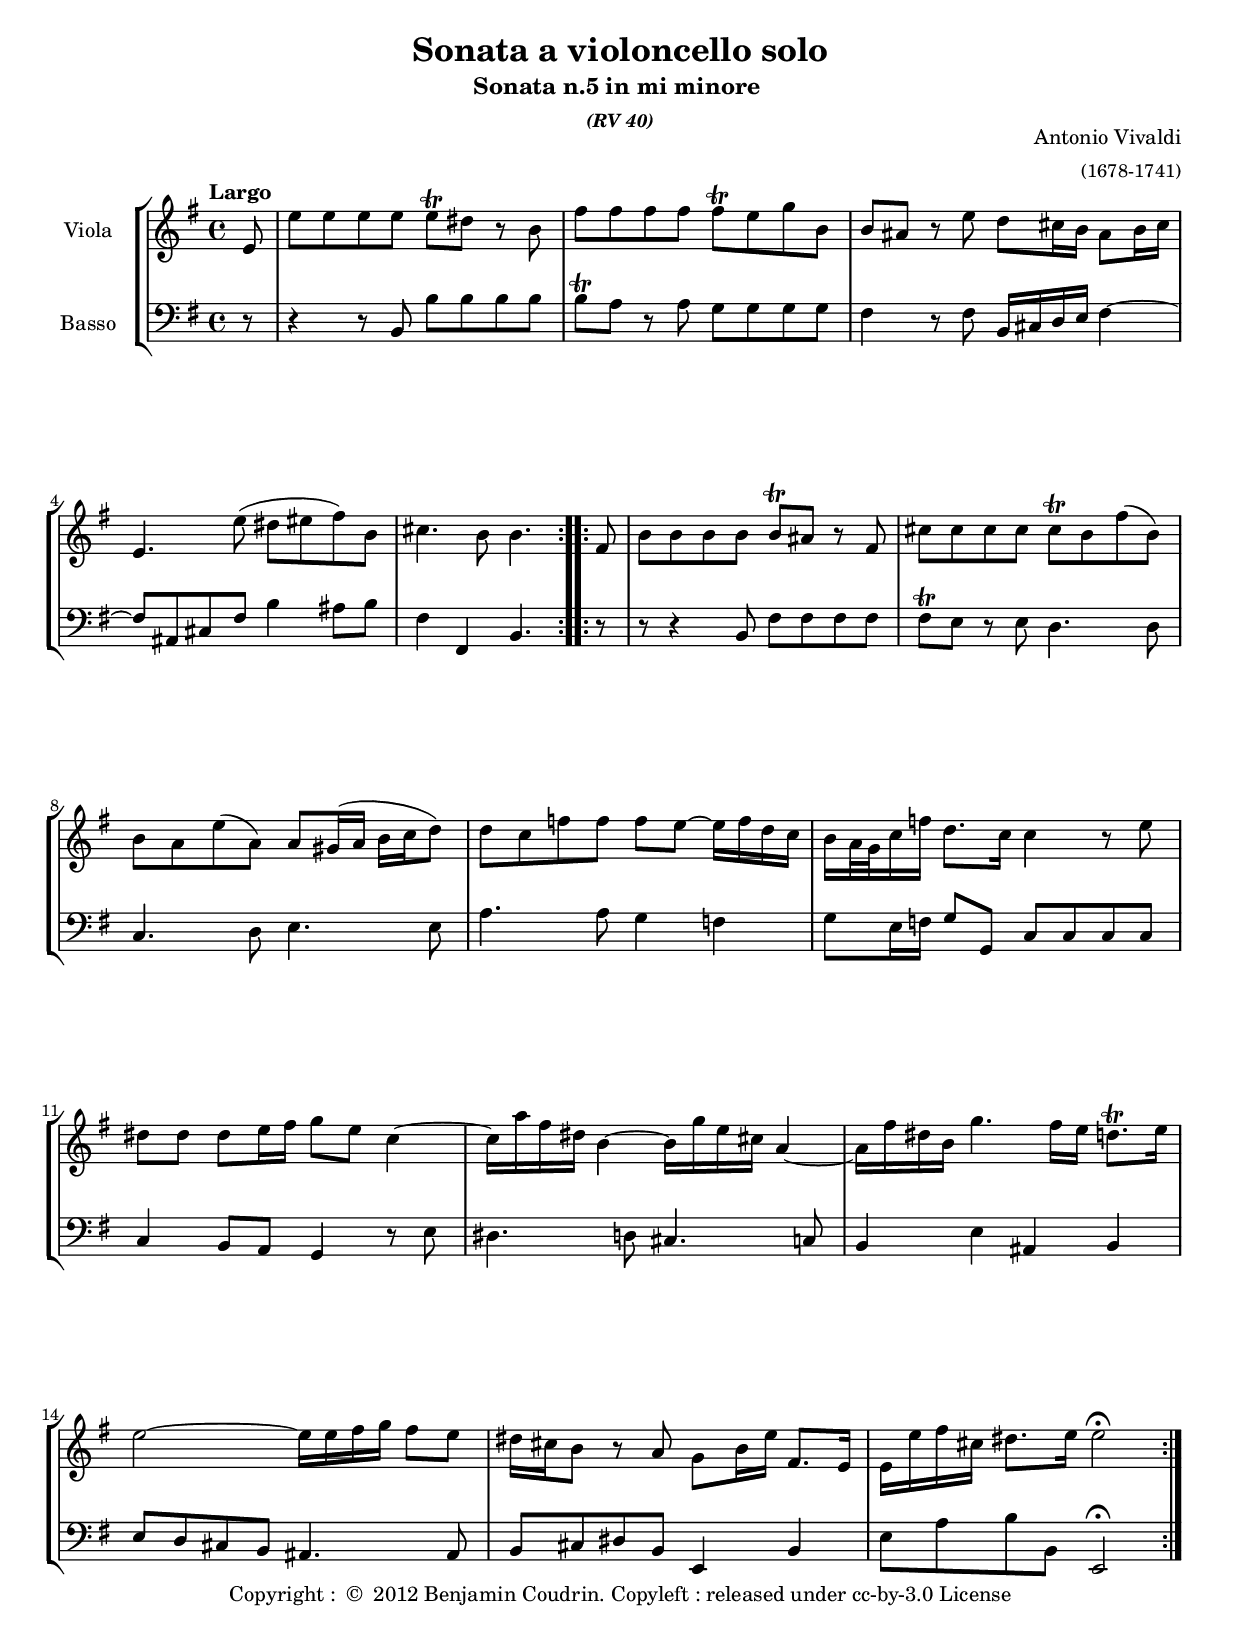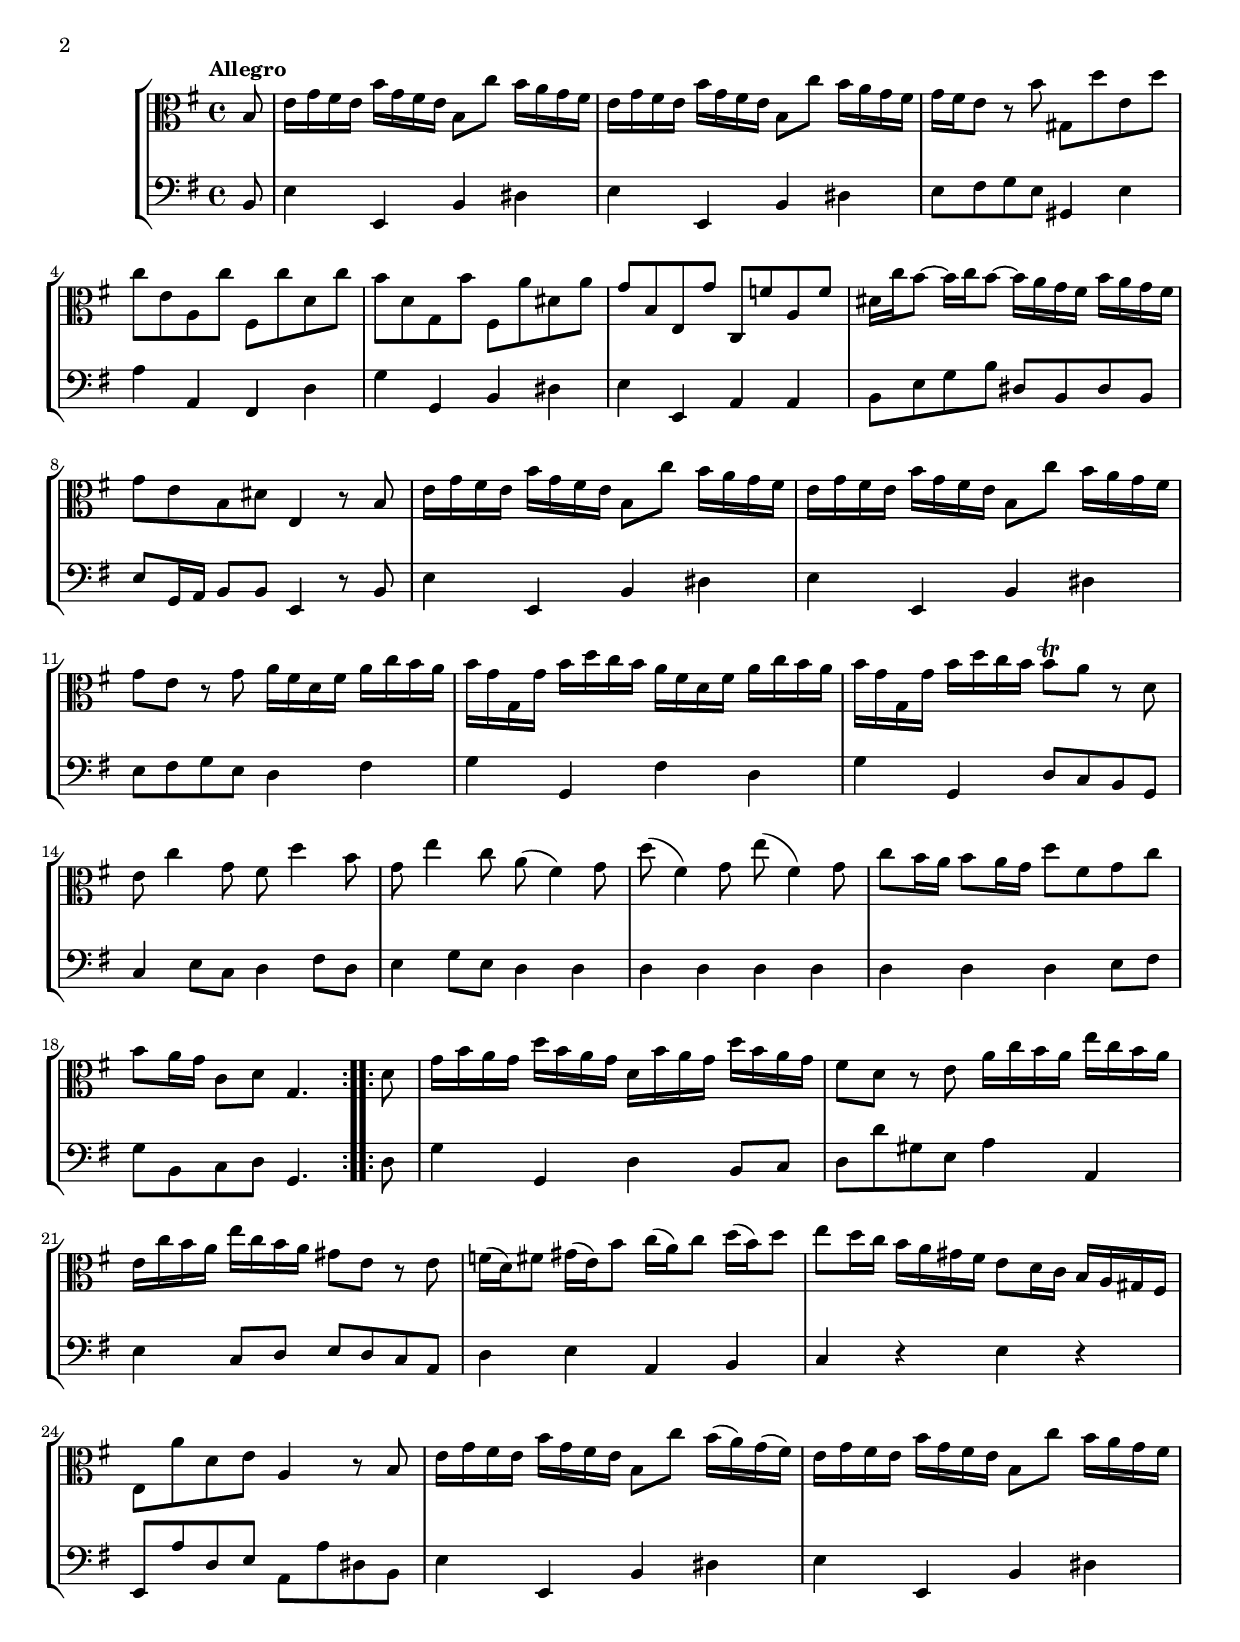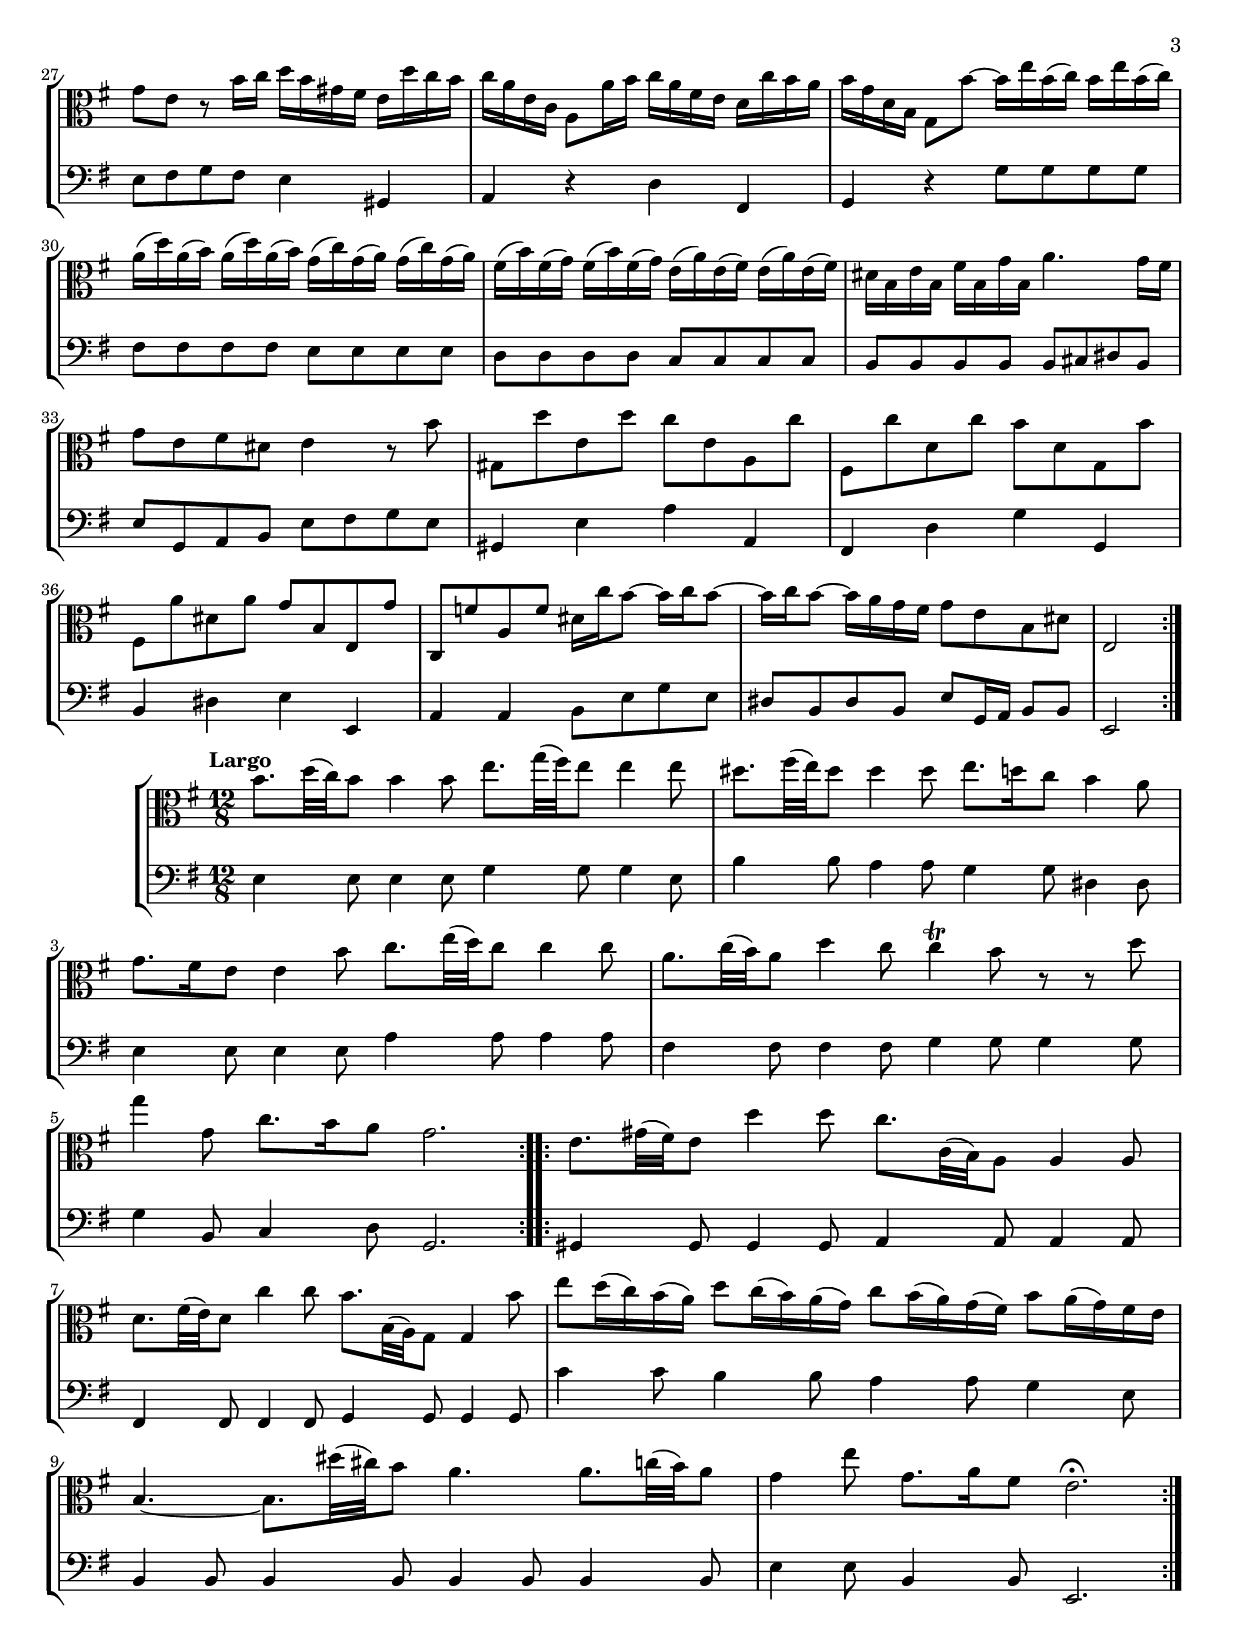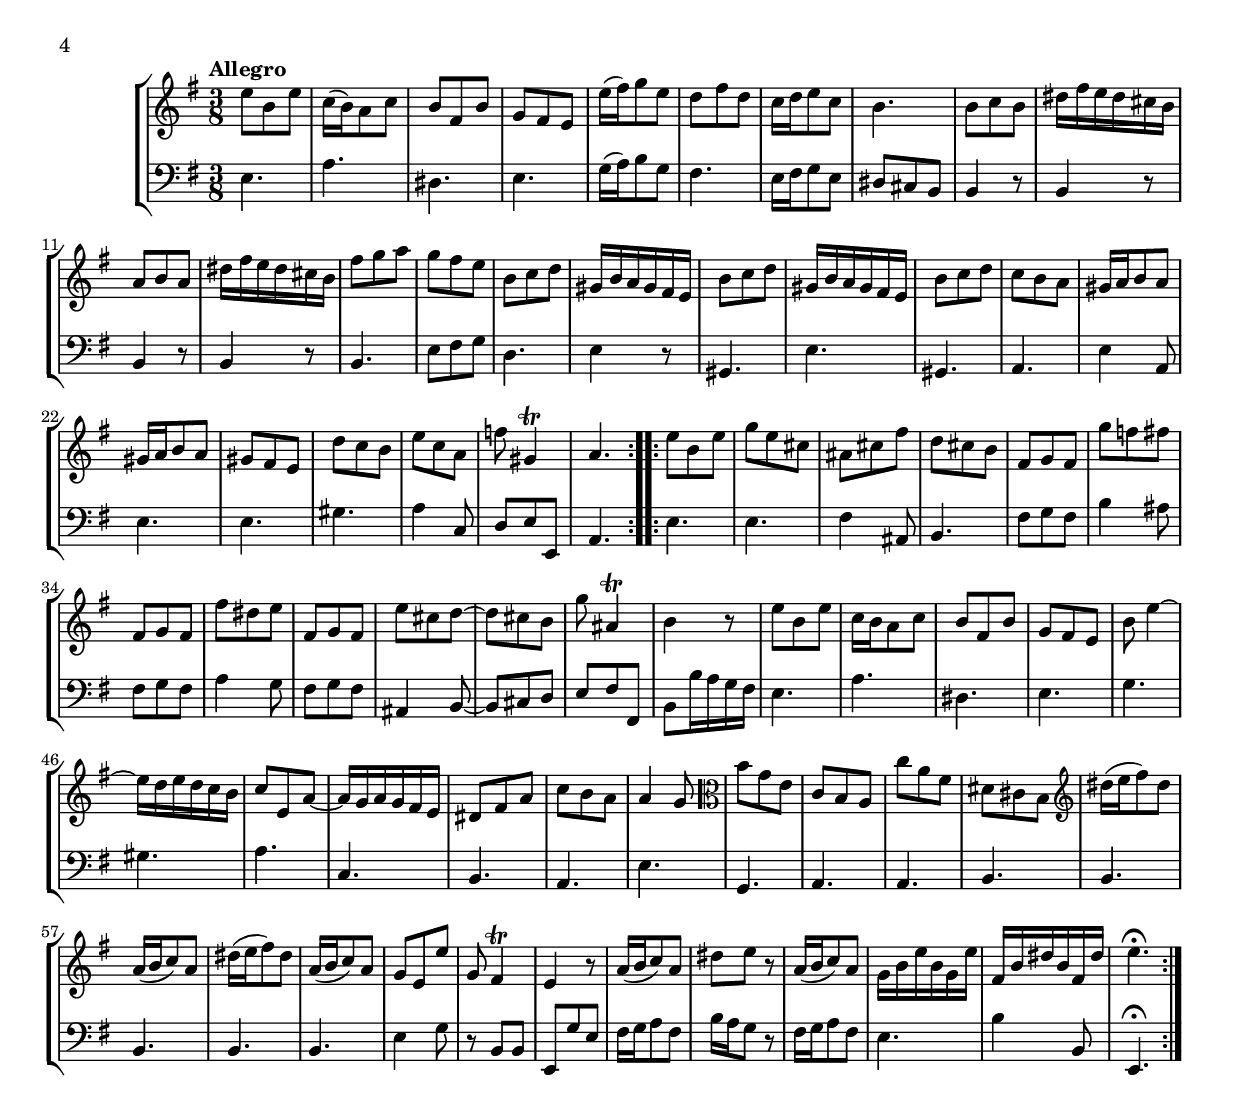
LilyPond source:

%%  rv40.ly
%%  Copyright (c) 2012 Benjamin Coudrin <benjamin.coudrin@gmail.com>
%%                All Rights Reserved
%%
%%  Copyleft :
%%  This program is free software. It comes without any warranty, to
%%  the extent permitted by applicable law. You can redistribute it
%%  and/or modify it under the terms of the Do What The Fuck You Want
%%  To Public License, Version 2, as published by Sam Hocevar. See
%%  http://sam.zoy.org/wtfpl/COPYING for more details.

\version "2.14.2"

#(set-default-paper-size "a4")
#(set-global-staff-size 18)

\paper {
  line-width    = 190\mm
  left-margin   = 10\mm
  top-margin    = 10\mm
  bottom-margin = 20\mm
  ragged-last-bottom = ##t 
  ragged-bottom = ##f
  annotate-spacing = ##f
  #(define page-breaking ly:page-turn-breaking)
}

\book {
  \header {
    title = "Sonata a violoncello solo"
    subtitle = \markup \center-column { "Sonata n.5 in mi minore "\small \italic "(RV 40)" }
    composer =  \markup \right-column { "Antonio Vivaldi" \small "(1678-1741)" }
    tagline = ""
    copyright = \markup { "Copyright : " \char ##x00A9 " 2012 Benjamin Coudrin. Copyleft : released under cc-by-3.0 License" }
  }

  
  \score {
    \new StaffGroup <<
      \new Staff <<
        \set Staff.instrumentName = #"Viola"
        \set Staff.shortInstrumentName = #""
        \relative c' {
          \tempo "Largo"
          \key e \minor
          \time 4/4 
          \clef treble
          \partial 8
          \repeat volta 2 {
            e8                                 | 
            e' e e e e\trill dis r b           | % 1
            fis' fis fis fis fis\trill e g b,  | % 2
            b ais r e' d cis16 b ais8 b16 cis  | % 3
            e,4. e'8 ( dis eis fis) b,8        | % 4
            cis4. b8 b4.                         % 5
          }
          \repeat volta 2 {
            fis8                                       |
            b8 b b b b\trill ais r8 fis                | % 6
            cis' cis cis cis cis\trill b fis' (b,)     | % 7
            b8 a e' (a,) a gis16 (a b c d8)            | % 8
            d8 c f f f e~ e16 f d c                    | % 9
            b16 a32 g c16 f d8. c16 c4 r8 e            | % 10
            dis dis dis e16 fis g8 e c4~               | % 11
            c16 a' fis dis b4~ b16 g' e cis a4~        | % 12
            a16 fis' dis b g'4. fis16 e d8.\trill e16  | % 13
            e2~ e16 e fis g fis8 e                     | % 14
            dis16 cis b8 r a g b16 e fis,8. e16        | % 15
            e16 e' fis cis dis8. e16 e2\fermata          % 16
          }
        }
      >>
      
      \new Staff <<
        \set Staff.instrumentName = #"Basso"
        \set Staff.shortInstrumentName = #""
        \relative c {
          \clef bass
          \key e \minor 
          \time 4/4
          \partial 8
          \repeat volta 2 {
            r8                              |
            r4 r8 b8 b' b b b               | % 1
            b8\trill a r8 a g g g g         | % 2
            fis4 r8 fis b,16 cis d e fis4~  | % 3
            fis8 ais, cis fis b4 ais8 b     | % 4
            fis4 fis, b4.                     % 5
          }
          \repeat volta 2 {
            r8                         |
            r8 r4 b8 fis' fis fis fis  | % 6
            fis8\trill e r8 e d4. d8   | % 7
            c4. d8 e4. e8              | % 8
            a4. a8 g4 f                | % 9
            g8 e16 f g8 g, c c c c     | % 10
            c4 b8 a g4 r8 e'           | % 11
            dis4. d8 cis4. c8          | % 12
            b4 e ais, b                | % 13
            e8 d cis b ais4. ais8      | % 14
            b cis dis b e,4 b'         | % 15
            e8 a b b, e,2\fermata        % 16
          }
        }
      >>
    >>
    
    %\include "settings.ly"
  }
  
  \score {
    \new StaffGroup <<
      \new Staff <<
        \relative c' {
          \tempo "Allegro"
          \key e \minor
          \clef alto
          \partial 8
          \repeat volta 2 {
            b8                                            |
            e16 g fis e b' g fis e b8 c' b16 a g fis      | % 17
            e g fis e b' g fis e b8 c' b16 a g fis        | % 18
            g fis e8 r b' gis, d'' e, d'                  | % 19
            c e, a, c' fis,, c'' d, c'                    | % 20
            b d, g, b' fis, a' dis, a'                    | % 21
            g b, e, g' c,, f' a, f'                       | % 22
            dis16 c' b8~ b16 c b8~ b16 a g fis b a g fis  | % 23
            %\allowPageTurn
            g8 e b dis e,4 r8 b'                          | % 24
            e16 g fis e b' g fis e b8 c' b16 a g fis      | % 25
            e g fis e b' g fis e b8 c' b16 a g fis        | % 26
            g8 e r g a16 fis d fis a c b a                | % 27
            b g g, g' b d c b a fis d fis a c b a         | % 28
            b g g, g' b d c b b8\trill a r8 d,            | % 29
            e c'4 g8 fis d'4 b8                           | % 30
            g e'4 c8 a(fis4) g8                           | % 31
            d' (fis,4)  g8 e' (fis,4) g8                  | % 32
            c b16 a b8 a16 g d'8 fis, g c                 | % 33
            b8 a16 g c,8 d g,4.                             % 34
          }
          \repeat volta 2 {
            d'8                                                        | 
            g16 b a g d' b a g d b' a g d' b a g                       | % 35
            fis8 d r e a16 c b a e' c b a                              | % 36
            e c' b a e' c b a gis8 e r e                               | % 37
            f16 (d) fis8 gis16 (e) b'8 c16 (a) c8 d16 (b) d8           | % 38
            e d16 c b a gis fis e8 d16 c b a gis fis                   | % 39
            e8 a' d, e a,4 r8 b                                        | % 40
            e16 g fis e b' g fis e b8 c' b16 (a) g (fis)               | % 41
            e g fis e b' g fis e b8 c' b16 a g fis                     | % 42
            g8 e r b'16 c d b gis fis e d' c b                         | % 43
            c a e c a8 a'16 b c a fis e d c' b a                       | % 44
            b g d b g8 b'~ b16 e b (c) b e b (c)                       | % 45
            a (d) a (b) a (d) a (b) g (c) g (a) g (c) g (a)            | % 46
            fis (b) fis (g) fis (b) fis (g) e (a) e(fis) e (a) e(fis)  | % 47
            dis b e b fis' b, g' b, a'4. g16 fis                       | % 48
            g8 e fis dis e4 r8 b'                                      | % 49
            gis, d'' e, d' c e, a, c'                                  | % 50
            fis,, c'' d, c' b d, g, b'                                 | % 51
            fis, a' dis, a' g b, e, g'                                 | % 52
            c,, f' a, f' dis16 c' b8~ b16 c b8~                        | % 53
            b16 c b8~ b16 a g fis g8 e b dis                           | % 54
            \partial 2 e,2                                               % 55
          }
        }
      >>
      
      \new Staff <<
        \relative c {
          \clef bass
          \key e \minor
          \partial 8
          \repeat volta 2 {
            b8                       |
            e4 e, b' dis             | % 17
            e e, b' dis              | % 18
            e8 fis g e gis,4 e'      | % 19
            a a, fis d'              | % 20
            g g, b dis               | % 21
            e e, a a                 | % 22
            b8 e g b dis, b dis b    | % 23
            e g,16 a b8 b e,4 r8 b'  | % 24
            e4 e, b' dis             | % 25
            e e, b' dis              | % 26
            e8 fis g e d4 fis        | % 27
            g g, fis' d              | % 28
            g g, d'8 c b g           | % 29
            c4 e8 c d4 fis8 d        | % 30
            e4 g8 e d4 d             | % 31
            d d d d                  | % 32
            d d d e8 fis             | % 33
            g8 b, c d g,4.             % 34
          }
          \repeat volta 2 {
            d'8                         |
            g4 g, d' b8 c               | % 35
            d d' gis, e a4 a,           | % 36
            e' c8 d e d c a             | % 37
            d4 e a, b                   | % 38
            c r e r                     | % 39
            e,8 a' d, e a, a' dis, b    | % 40
            e4 e, b' dis                | % 41
            e e, b' dis                 | % 42
            e8 fis g fis e4 gis,        | % 43
            a r d fis,                  | % 44
            g r g'8 g g g               | % 45
            fis fis fis fis e e e e     | % 46
            d d d d c c c c             | % 47
            b b b b b cis dis b         | % 48
            e g, a b e fis g e          | % 49
            gis,4 e' a a,               | % 50
            fis d' g g,                 | % 51
            b dis e e,                  | % 52
            a a b8 e g e                | % 53
            dis8 b dis b e g,16 a b8 b  | % 54
            \partial 2 e,2                % 94
          }
        }
      >>
    >>
    
    %\include "settings.ly"
  }
  
  \score {
    \new StaffGroup <<
      \new Staff <<
        \relative c' {
          \tempo "Largo"
          \key e \minor
          \time 12/8 
          \clef alto
          \repeat volta 2 {
            b'8. [d32 (c) b8] b4 b8 e8. [g32 (fis) e8] e4 e8     | % 56
            dis8. [fis32 (e) dis8] dis4 dis8 e8. [d16 c8] b4 a8  | % 57
            g8. [fis16 e8] e4 b'8 c8. [e32 (d) c8] c4 c8         | % 58
            a8. [c32 (b) a8] d4 c8 c4\trill b8 r8 r8 d8          | % 59
            g4 g,8 c8. [b16 a8] g2.                              | % 60
          }
          \repeat volta 2 {
            e8. gis32 (fis) e8 d'4 d8 c8. c,32 (b) a8 a4 a8                       | % 61
            d8. fis32 (e) d8 c'4 c8 b8. b,32 (a) g8 g4 b'8                        | % 62
            e d16 (c) b (a) d8 c16 (b) a (g) c8 b16 (a) g (fis) b8 a16 (g) fis e  | % 63
            b4.~b8. dis'32 (cis) b8 a4. a8. c32 (b) a8                            | % 64
            g4 e'8 g,8. a16 fis8 e2.\fermata                                      | % 65
          }
        }
      >>
      
      \new Staff <<
        \relative c {
          \key e \minor
          \clef bass
          \time 12/8
          \repeat volta 2 {
            e4 e8 e4 e8 g4 g8 g4 e8          | % 56
            b'4 b8 a4 a8 g4 g8 dis4 dis8     | % 57
            e4 e8 e4 e8 a4 a8 a4 a8          | % 58
            fis4 fis8 fis4 fis8 g4 g8 g4 g8  | % 59
            g4 b,8 c4 d8 g,2.                | % 60
          }
          \repeat volta 2 {
            gis4 gis8 gis4 gis8 a4 a8 a4 a8  | % 61
            fis4 fis8 fis4 fis8 g4 g8 g4 g8  | % 62
            c'4 c8 b4 b8 a4 a8 g4 e8         | % 63
            b4 b8 b4 b8 b4 b8 b4 b8          | % 64
            e4 e8 b4 b8 e,2.                 | % 65
          }
        }
      >>
    >>
    
    %\include "settings.ly"
  }
  
  \score {
    \new StaffGroup <<
      \new Staff <<
        \relative c' {
          \tempo "Allegro"
          \time 3/8 
          \key e \minor
          \clef treble
          \repeat volta 2 {
            e'8 b e                | % 66
            c16 (b) a8 c           | % 67
            b fis b                | % 68
            g fis e                | % 69
            e'16 (fis) g8 e        | % 70
            d fis d                | % 71
            c16 d e8 c             | % 72
            b4.                    | % 73
            b8 c b                 | % 74
            dis16 fis e dis cis b  | % 75
            a8 b a                 | % 76
            dis16 fis e dis cis b  | % 77
            fis'8 g a              | % 78
            g fis e                | % 79
            b c d                  | % 80
            gis,16 b a gis fis e   | % 81
            b'8 c d                | % 82
            gis,16 b a gis fis e   | % 83
            b'8 c d                | % 84
            c b a                  | % 85
            gis16 a b8 a           | % 86
            gis16 a b8 a           | % 87
            gis fis e              | % 88
            d' c b                 | % 89
            e c a                  | % 90
            f' gis,4\trill         | % 91
            a4.                    | % 92
          }
          \repeat volta 2 {
            e'8 b e               | % 93
            g e cis               | % 94
            ais cis fis           | % 95
            d cis b               | % 96
            fis g fis             | % 97
            g' f fis              | % 98
            fis, g fis            | % 99
            fis' dis e            | % 100
            fis, g fis            | % 101
            e' cis d~             | % 102
            d cis b               | % 103
            g' ais,4\trill        | % 104
            b4 r8                 | % 105
            e b e                 | % 106
            c16 b a8 c            | % 107
            b fis b               | % 108
            g fis e               | % 109
            b' e4~                | % 110
            e16 d e d c b         | % 111
            c8 e, a~              | % 112
            a16 g a g fis e       | % 113
            dis8 fis a            | % 114
            c b a                 | % 115
            a4 g8                 | % 116
            \clef alto
            b g e                 | % 117
            c b a                 | % 118
            c' a fis              | % 119
            dis cis b             | % 120
            \clef treble
            dis'16 (e fis8) dis8  | % 121
            a16 (b c8) a8         | % 122
            dis16 (e fis8) dis8   | % 123
            a16 (b c8) a8         | % 124
            g e e'                | % 125
            g, fis4\trill         | % 126
            e4 r8                 | % 127
            a16 (b c8) a8         | % 128
            dis e r               | % 129
            a,16 (b c8) a8        | % 130
            g16 b e b g e'        | % 131
            fis, b dis b fis dis' | % 132
            e4.\fermata           | % 133
          }
        }
      >>
      
      \new Staff <<
        \relative c {
          \clef bass
          \key e \minor
          \time 3/8
          \repeat volta 2 {
            e4.           | % 66
            a4.           | % 67
            dis,4.        | % 68
            e4.           | % 69
            g16 (a) b8 g  | % 70
            fis4.         | % 71
            e16 fis g8 e  | % 72
            dis cis b     | % 73
            b4 r8         | % 74
            b4 r8         | % 75
            b4 r8         | % 76
            b4 r8         | % 77
            b4.           | % 78
            e8 fis g      | % 79
            d4.           | % 80
            e4 r8         | % 81
            gis,4.        | % 82
            e'4.          | % 83
            gis,4.        | % 84
            a4.           | % 85
            e'4 a,8       | % 86
            e'4.          | % 87
            e4.           | % 88
            gis4.         | % 89
            a4 c,8        | % 90
            d e e,        | % 91
            a4.           | % 92
          }
          \repeat volta 2 {
            e'4.            | % 93
            e4.             | % 94
            fis4 ais,8      | % 95
            b4.             | % 96
            fis'8 g fis     | % 97
            b4 ais8         | % 98
            fis g fis       | % 99
            a4 g8           | % 100
            fis g fis       | % 101
            ais,4 b8~       | % 102
            b cis d         | % 103
            e fis fis,      | % 104
            b b'16 a g fis  | % 105
            e4.             | % 106
            a4.             | % 107
            dis,4.          | % 108
            e4.             | % 109
            g4.             | % 110
            gis4.           | % 111
            a4.             | % 112
            c,4.            | % 113
            b4.             | % 114
            a4.             | % 115
            e'4.            | % 116
            g,4.            | % 117
            a4.             | % 118
            a4.             | % 119
            b4.             | % 120
            b4.             | % 121
            b4.             | % 122
            b4.             | % 123
            b4.             | % 124
            e4 g8           | % 125
            r b, b          | % 126
            e, g' e         | % 127
            fis16 g a8 fis  | % 128
            b16 a g8 r      | % 129
            fis16 g a8 fis  | % 130
            e4.             | % 131
            b'4 b,8         | % 132
            e,4.\fermata    | % 133                        
          }
        }
      >>
    >>
    
    %\include "settings.ly"
  }
  
}
